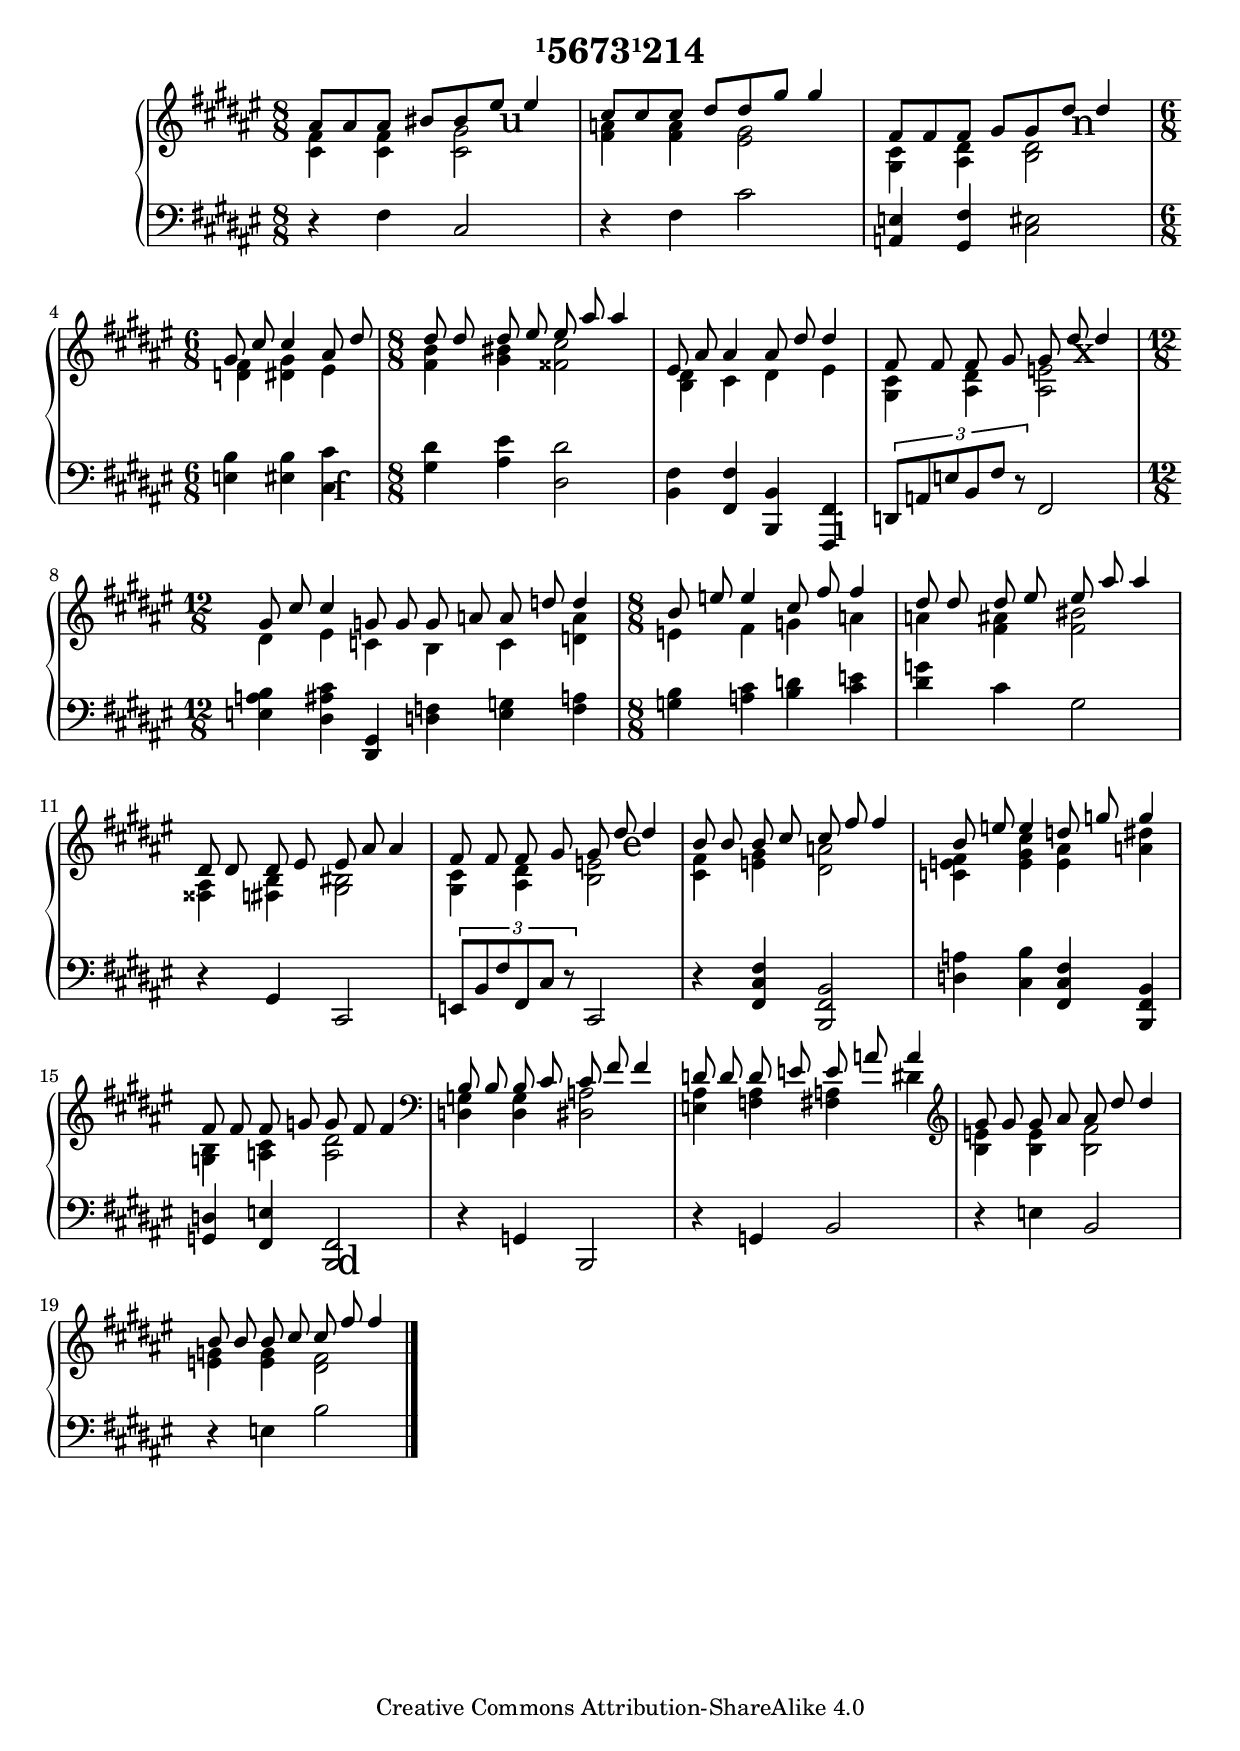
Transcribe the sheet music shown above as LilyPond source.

\version "2.18.0"

\header {
  title = \markup{\concat{\small{\raise #1.0 "1"}"5673"\small{\raise #1.0 "1"}"214"}}
  date = "2006"
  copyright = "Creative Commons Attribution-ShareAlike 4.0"
}

\paper {
  ragged-last = ##t
}

#(ly:set-option 'point-and-click #f)

pushUp = #(define-music-function (parser location padding) (number?)
  #{
    \once \override TextScript.extra-offset = #( cons 0.0 padding )
  #})

\score {
  \context PianoStaff <<
    \override PianoStaff.TextScript.font-size = #5.0
    \context Staff = right <<
      \override Staff.TimeSignature.style = #'()
      \autoBeamOff
      \clef treble
      \time 8/8
      \key fis \major
      << {
        <<{ais'8 ais' ais' bis' bis' \pushUp #3.2 eis''_\markup{\hspace #0.8 u} eis''4}
        \\{<cis' fis'>4 <cis' fis'> <cis' gis'>2}>>
        |
        <<{cis''8 cis'' cis'' dis'' dis'' gis'' gis''4}
        \\{<fis' a'>4 <fis' a'> <eis' gis'>2}>>
        |
        <<{fis'8 fis' fis' gis' gis' \pushUp #3.0 dis''_\markup{\hspace #0.9 n} dis''4}
        \\{<gis cis'>4 <ais dis'> <b dis'>2}>>
        | \time 6/8 \autoBeamOff
        <<{gis'8 cis'' cis''4 ais'8 dis''}
        \\{<d' fis'>4 <dis' gis'> eis'}>>
        | \time 8/8
        <<{dis''8 dis'' dis'' eis'' eis'' ais'' ais''4}
        \\{<fis' b'>4 <gis' bis'> <fisis' cis''>2}>>
        |
        <<{eis'8 ais' ais'4 ais'8 dis'' dis''4}
        \\{<b dis'>4 cis' dis' eis'}>>
        |
        <<{fis'8 fis' fis' gis' gis' \pushUp #3.0 dis''_\markup{\hspace #0.6 x} dis''4}
        \\{<gis cis'>4 <ais dis'> <ais e'>2}>>
        | \time 12/8 \autoBeamOff
        <<{gis'8 cis'' cis''4 g'8 g' g' a' a' d'' d''4}
        \\{dis'4 eis' c' b c' <d' a'>}>>
        | \time 8/8
        <<{b'8 e'' e''4 cis''8 fis'' fis''4}
        \\{e'4  fis' g' a'}>>
        |
        <<{dis''8 dis'' dis'' eis'' eis'' ais'' ais''4}
        \\{a'4 <fis' ais'> <fis' bis'>2}>>
        |
        <<{dis'8 dis' dis' eis' eis' ais' ais'4}
        \\{<fisis ais>4 <fis b> <gis bis>2}>>
        |
        <<{fis'8 fis' fis' gis' gis' \pushUp #3.2 dis''_\markup{\hspace #0.7 e} dis''4}
        \\{<gis cis'>4 <ais dis'> <b e'>2}>>
        |
        <<{b'8 b' b' cis'' cis'' fis'' fis''4}
        \\{<cis' fis'>4 <e' gis'> <dis' a'>2}>>
        |
        <<{b'8 e'' e''4 d''8 g'' g''4}
        \\{<c' e' fis'>4 <e' gis' cis''> <e' ais'> <a' dis''>}>>
        |
        <<{fis'8 fis' fis' g' g' fis' fis'4}
        \\{<g b>4 <a cis'> <a dis'>2}>>
        | \clef bass
        <<{b8 b b cis' cis' fis' fis'4}
        \\{<d g>4 <d g> <dis a>2}>>
        |
        <<{d'8 d' d' e' e' a' a'4}
        \\{<e ais>4 <f ais> <fis a> dis'}>>
        | \clef treble
        <<{gis'8 gis' gis' ais' ais' dis'' dis''4}
        \\{<b e'>4 <b e'> <b fis'>2}>>
        |
        <<{b'8 b' b' cis'' cis'' fis'' fis''4}
        \\{<e' g'>4 <e' g'> <dis' fis'>2}>>
        \bar "|."
      } >>
    >>
    \context Staff = left <<
      \override Staff.TimeSignature.style = #'()
      \clef bass
      \key fis \major
      << {
         r4 fis cis2
        |
         r4 fis cis'2
        |
         <a, e>4 <gis, fis> <cis eis>2
        |
         <e b>4 <eis b> \pushUp #-5.6 <cis cis'>^\markup{\hspace #1.1 f}
        |
         <gis dis'>4 <ais eis'> <dis dis'>2
        |
         <b, fis>4 <fis, fis> <b,, b,> \pushUp #-8.0 <fis,, fis,>^\markup{\hspace #1.1 i}
        |
         \tuplet 3/2 {d,8 a, e b, fis r} fis,2
        |
         <e a b>4 <dis ais cis'> <dis, gis,> <d f> <e g> <f a>
        |
         <g b>4 <a cis'> <b d'> <cis' e'>
        |
         <dis' g'>4 cis' gis2
        |
         r4 gis, cis,2
        |
         \tuplet 3/2 {e,8 b, fis fis, cis r} cis,2
        |
         r4 <fis, cis fis>4 <b,, fis, b,>2
        |
         <d a>4 <cis b> <fis, cis fis> <b,, fis, b,>
        |
         <g, d>4 <fis, e> \pushUp #-8.0 <b,, fis,>2^\markup{\hspace #1.1 d}
        |
         r4 g, b,,2
        |
         r4 g, b,2
        |
         r4 e b,2
        |
         r4 e b2
        \bar "|."
      } >>
    >>
  >>
}
